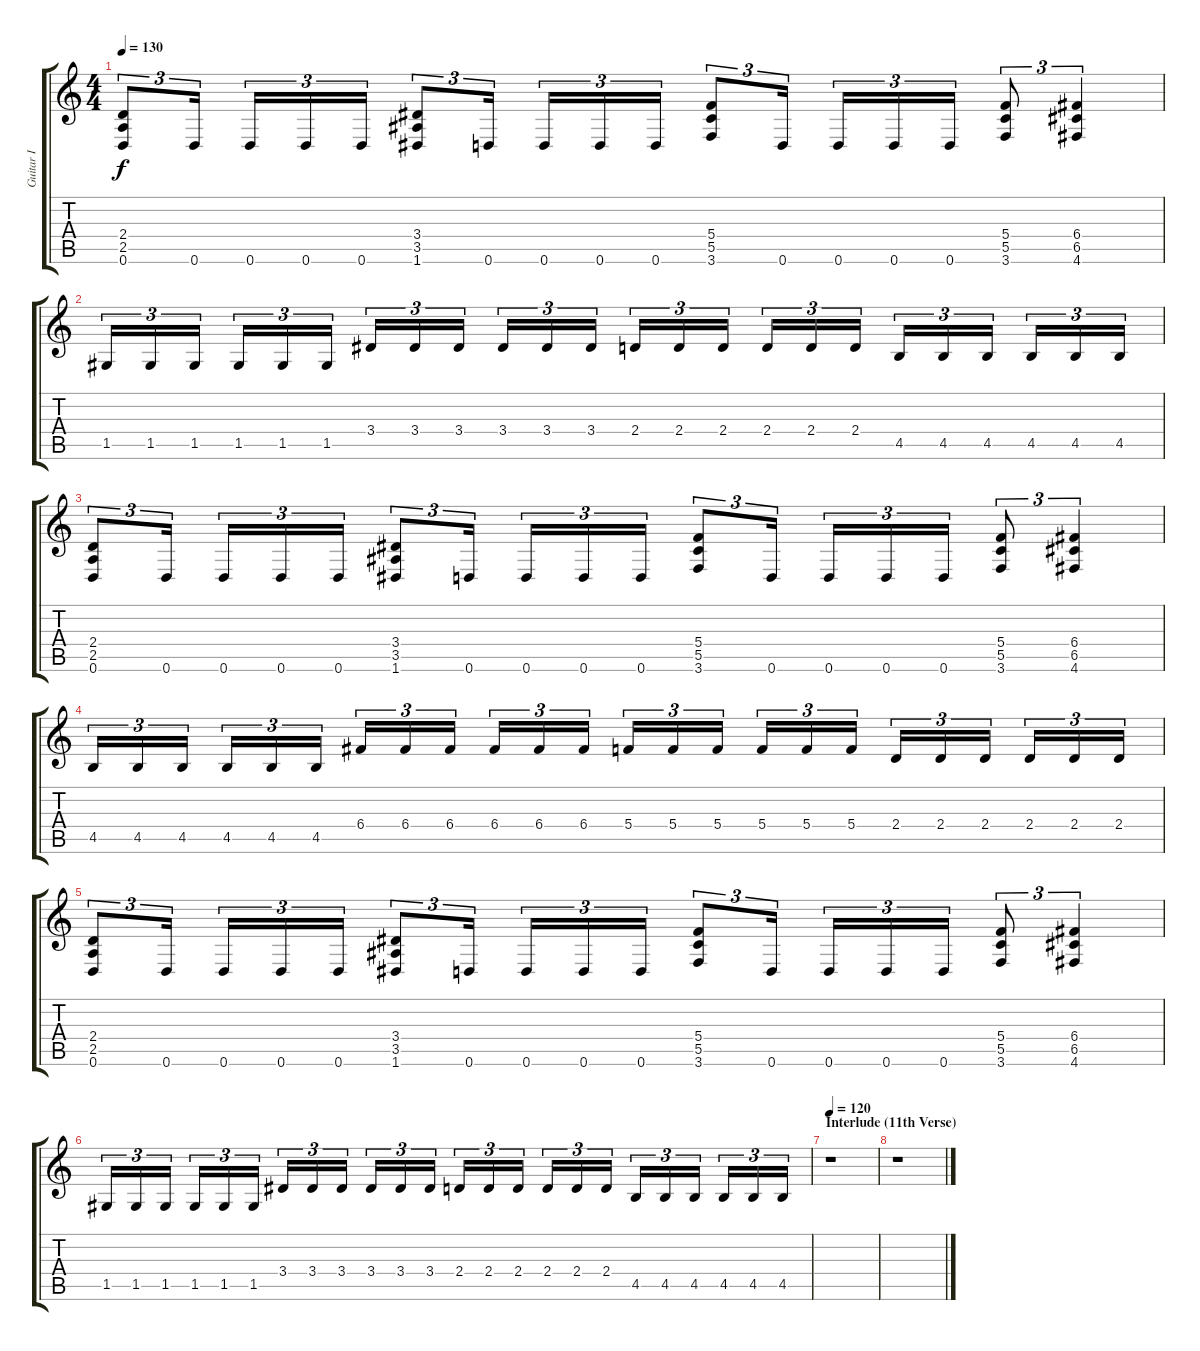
\track ("Guitar I" "Guitar I") {instrument distortionguitar}
\staff {score tabs}
\tuning (D4 A3 F3 C3 G2 D2) {hide}
\ts (4 4)
\tempo 130
\clef g2
\ks c
(2.4 2.5 0.6).8{tu (3 2) dy f} 0.6.16{tu (3 2)} 0.6.16{tu (3 2)} 0.6.16{tu (3 2)} 0.6.16{tu (3 2)} (3.4 3.5 1.6).8{tu (3 2)} 0.6.16{tu (3 2)} 0.6.16{tu (3 2)} 0.6.16{tu (3 2)} 0.6.16{tu (3 2)} (5.4 5.5 3.6).8{tu (3 2)} 0.6.16{tu (3 2)} 0.6.16{tu (3 2)} 0.6.16{tu (3 2)} 0.6.16{tu (3 2)} (5.4 5.5 3.6).8{tu (3 2)} (6.4 6.5 4.6).4{tu (3 2)} |
1.5.16{tu (3 2)} 1.5.16{tu (3 2)} 1.5.16{tu (3 2)} 1.5.16{tu (3 2)} 1.5.16{tu (3 2)} 1.5.16{tu (3 2)} 3.4.16{tu (3 2)} 3.4.16{tu (3 2)} 3.4.16{tu (3 2)} 3.4.16{tu (3 2)} 3.4.16{tu (3 2)} 3.4.16{tu (3 2)} 2.4.16{tu (3 2)} 2.4.16{tu (3 2)} 2.4.16{tu (3 2)} 2.4.16{tu (3 2)} 2.4.16{tu (3 2)} 2.4.16{tu (3 2)} 4.5.16{tu (3 2)} 4.5.16{tu (3 2)} 4.5.16{tu (3 2)} 4.5.16{tu (3 2)} 4.5.16{tu (3 2)} 4.5.16{tu (3 2)} |
(2.4 2.5 0.6).8{tu (3 2)} 0.6.16{tu (3 2)} 0.6.16{tu (3 2)} 0.6.16{tu (3 2)} 0.6.16{tu (3 2)} (3.4 3.5 1.6).8{tu (3 2)} 0.6.16{tu (3 2)} 0.6.16{tu (3 2)} 0.6.16{tu (3 2)} 0.6.16{tu (3 2)} (5.4 5.5 3.6).8{tu (3 2)} 0.6.16{tu (3 2)} 0.6.16{tu (3 2)} 0.6.16{tu (3 2)} 0.6.16{tu (3 2)} (5.4 5.5 3.6).8{tu (3 2)} (6.4 6.5 4.6).4{tu (3 2)} |
4.5.16{tu (3 2)} 4.5.16{tu (3 2)} 4.5.16{tu (3 2)} 4.5.16{tu (3 2)} 4.5.16{tu (3 2)} 4.5.16{tu (3 2)} 6.4.16{tu (3 2)} 6.4.16{tu (3 2)} 6.4.16{tu (3 2)} 6.4.16{tu (3 2)} 6.4.16{tu (3 2)} 6.4.16{tu (3 2)} 5.4.16{tu (3 2)} 5.4.16{tu (3 2)} 5.4.16{tu (3 2)} 5.4.16{tu (3 2)} 5.4.16{tu (3 2)} 5.4.16{tu (3 2)} 2.4.16{tu (3 2)} 2.4.16{tu (3 2)} 2.4.16{tu (3 2)} 2.4.16{tu (3 2)} 2.4.16{tu (3 2)} 2.4.16{tu (3 2)} |
(2.4 2.5 0.6).8{tu (3 2)} 0.6.16{tu (3 2)} 0.6.16{tu (3 2)} 0.6.16{tu (3 2)} 0.6.16{tu (3 2)} (3.4 3.5 1.6).8{tu (3 2)} 0.6.16{tu (3 2)} 0.6.16{tu (3 2)} 0.6.16{tu (3 2)} 0.6.16{tu (3 2)} (5.4 5.5 3.6).8{tu (3 2)} 0.6.16{tu (3 2)} 0.6.16{tu (3 2)} 0.6.16{tu (3 2)} 0.6.16{tu (3 2)} (5.4 5.5 3.6).8{tu (3 2)} (6.4 6.5 4.6).4{tu (3 2)} |
1.5.16{tu (3 2)} 1.5.16{tu (3 2)} 1.5.16{tu (3 2)} 1.5.16{tu (3 2)} 1.5.16{tu (3 2)} 1.5.16{tu (3 2)} 3.4.16{tu (3 2)} 3.4.16{tu (3 2)} 3.4.16{tu (3 2)} 3.4.16{tu (3 2)} 3.4.16{tu (3 2)} 3.4.16{tu (3 2)} 2.4.16{tu (3 2)} 2.4.16{tu (3 2)} 2.4.16{tu (3 2)} 2.4.16{tu (3 2)} 2.4.16{tu (3 2)} 2.4.16{tu (3 2)} 4.5.16{tu (3 2)} 4.5.16{tu (3 2)} 4.5.16{tu (3 2)} 4.5.16{tu (3 2)} 4.5.16{tu (3 2)} 4.5.16{tu (3 2)} |
\section ("" "Interlude (11th Verse)")
\tempo 120
r.1 |
r.1
